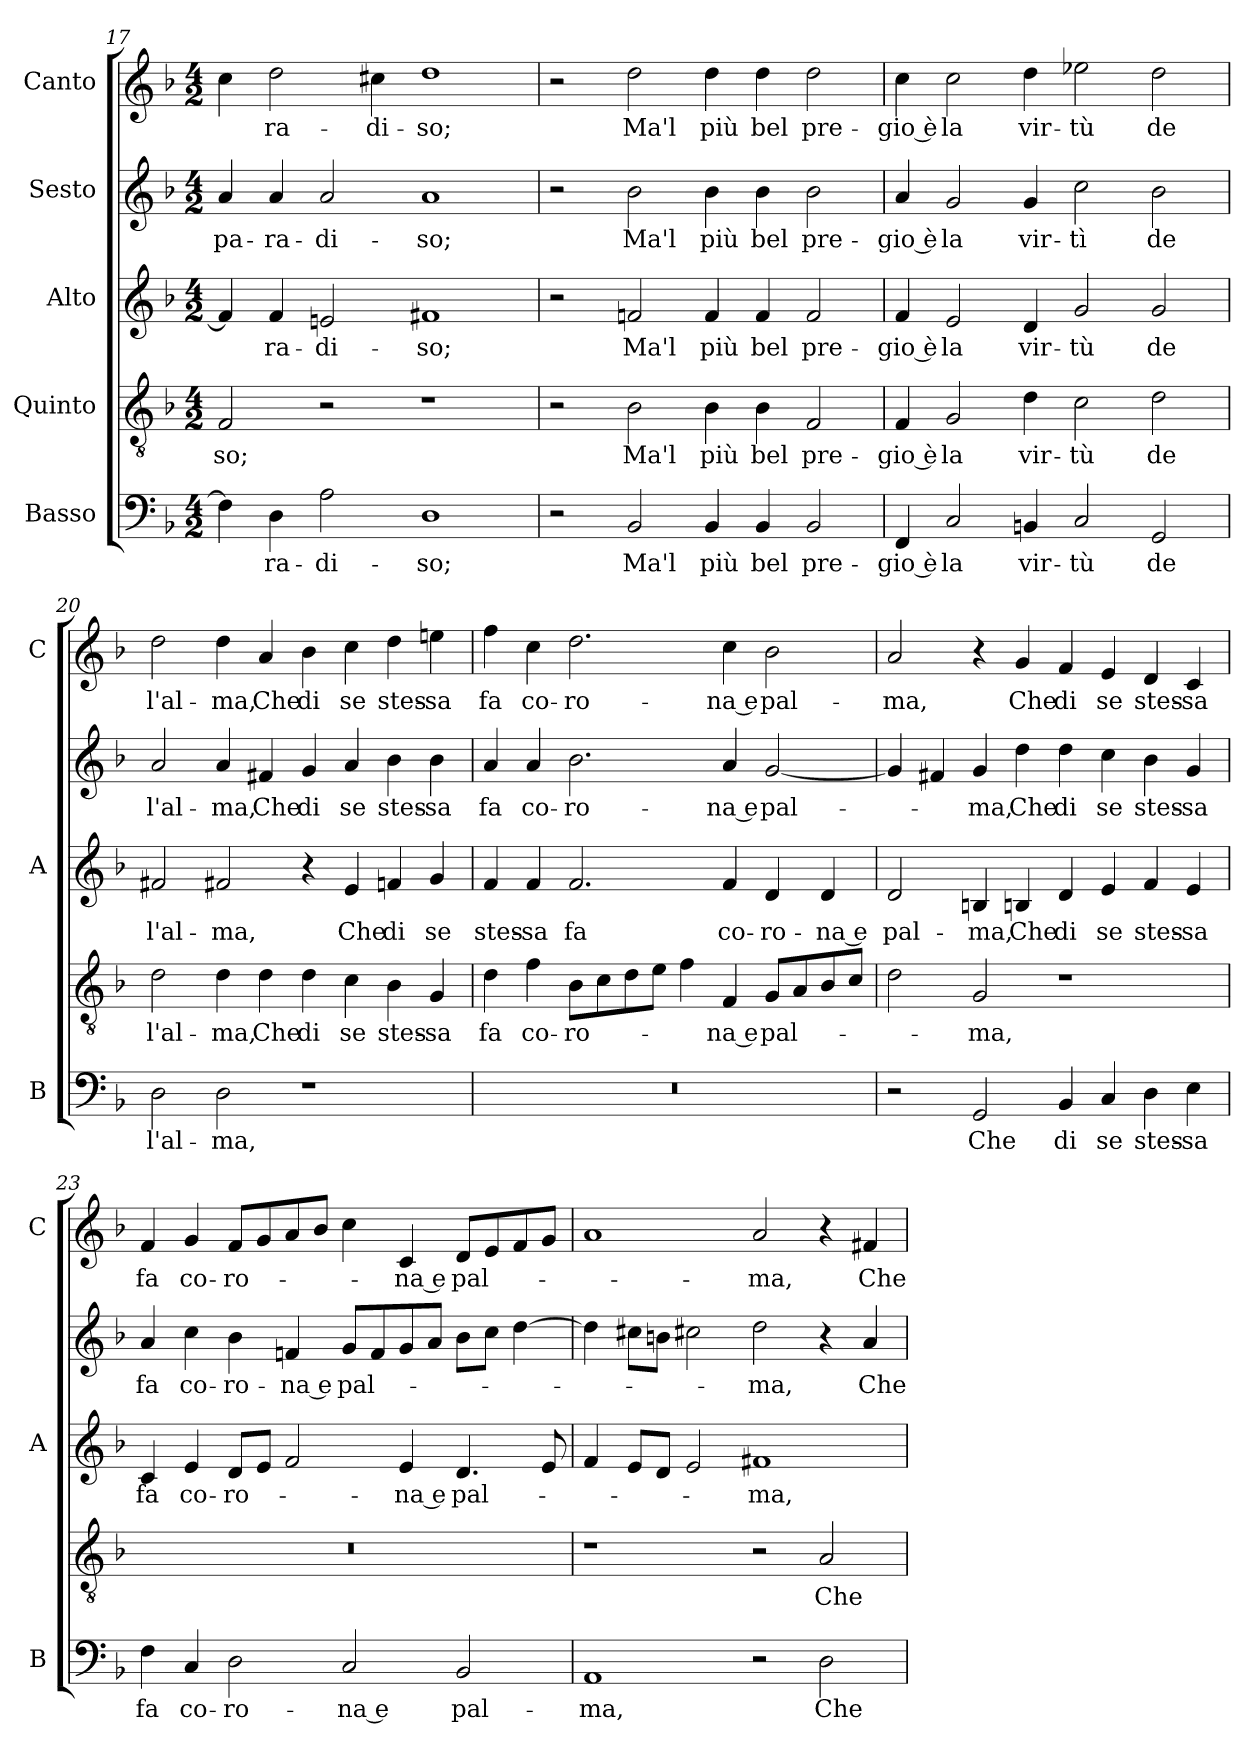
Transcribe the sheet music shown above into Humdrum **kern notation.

**kern	**text	**kern	**text	**kern	**text	**kern	**text	**kern	**text
*part5	*part5	*part4	*part4	*part3	*part3	*part2	*part2	*part1	*part1
*staff5	*staff5	*staff4	*staff4	*staff3	*staff3	*staff2	*staff2	*staff1	*staff1
*I"Basso	*	*I"Quinto	*	*I"Alto	*	*I"Sesto	*	*I"Canto	*
*I'B	*	*	*	*I'A	*	*	*	*I'C	*
*clefF4	*	*clefGv2	*	*clefG2	*	*clefG2	*	*clefG2	*
*k[b-]	*	*k[b-]	*	*k[b-]	*	*k[b-]	*	*k[b-]	*
*F:	*	*F:	*	*F:	*	*F:	*	*F:	*
*M4/2	*	*M4/2	*	*M4/2	*	*M4/2	*	*M4/2	*
=17	=17	=17	=17	=17	=17	=17	=17	=17	=17
4F]	.	2F	-so;	4f]	.	4a	pa-	4cc	.
4D	-ra-	.	.	4f	-ra-	4a	-ra-	2dd	-ra-
2A	-di-	2r	.	2en	-di-	2a	-di-	.	.
.	.	.	.	.	.	.	.	4cc#X	-di-
1D	-so;	1r	.	1f#X	-so;	1a	-so;	1dd	-so;
=18	=18	=18	=18	=18	=18	=18	=18	=18	=18
2r	.	2r	.	2r	.	2r	.	2r	.
2BB-	Ma'l	2B-	Ma'l	2fn	Ma'l	2b-	Ma'l	2dd	Ma'l
4BB-	più	4B-	più	4f	più	4b-	più	4dd	più
4BB-	bel	4B-	bel	4f	bel	4b-	bel	4dd	bel
2BB-	pre-	2F	pre-	2f	pre-	2b-	pre-	2dd	pre-
=19	=19	=19	=19	=19	=19	=19	=19	=19	=19
4FF	-gio è	4F	-gio è	4f	-gio è	4a	-gio è	4cc	-gio è
2C	la	2G	la	2e	la	2g	la	2cc	la
4BBn	vir-	4d	vir-	4d	vir-	4g	vir-	4dd	vir-
2C	-tù	2c	-tù	2g	-tù	2cc	-tì	2ee-X	-tù
2GG	de	2d	de	2g	de	2b-	de	2dd	de
=20	=20	=20	=20	=20	=20	=20	=20	=20	=20
2D	l'al-	2d	l'al-	2f#X	l'al-	2a	l'al-	2dd	l'al-
2D	-ma,	4d	-ma,	2f#X	-ma,	4a	-ma,	4dd	-ma,
.	.	4d	Che	.	.	4f#X	Che	4a	Che
1r	.	4d	di	4r	.	4g	di	4b-	di
.	.	4c	se	4e	Che	4a	se	4cc	se
.	.	4B-	stes-	4fn	di	4b-	stes-	4dd	stes-
.	.	4G	-sa	4g	se	4b-	-sa	4een	-sa
=21	=21	=21	=21	=21	=21	=21	=21	=21	=21
0r	.	4d	fa	4f	stes-	4a	fa	4ff	fa
.	.	4f	co-	4f	-sa	4a	co-	4cc	co-
.	.	8B-L	-ro-	2.f	fa	2.b-	-ro-	2.dd	-ro-
.	.	8c	.	.	.	.	.	.	.
.	.	8d	.	.	.	.	.	.	.
.	.	8eJ	.	.	.	.	.	.	.
.	.	4f	.	.	.	.	.	.	.
.	.	4F	-na e	4f	co-	4a	-na e	4cc	-na e
.	.	8GL	pal-	4d	-ro-	[2g	pal-	2b-	pal-
.	.	8A	.	.	.	.	.	.	.
.	.	8B-	.	4d	-na e	.	.	.	.
.	.	8cJ	.	.	.	.	.	.	.
=22	=22	=22	=22	=22	=22	=22	=22	=22	=22
2r	.	2d	.	2d	pal-	4g]	.	2a	-ma,
.	.	.	.	.	.	4f#X	.	.	.
2GG	Che	2G	-ma,	4Bn	-ma,	4g	-ma,	4r	.
.	.	.	.	4Bn	Che	4dd	Che	4g	Che
4BB-	di	1r	.	4d	di	4dd	di	4f	di
4C	se	.	.	4e	se	4cc	se	4e	se
4D	stes-	.	.	4f	stes-	4b-	stes-	4d	stes-
4E	-sa	.	.	4e	-sa	4g	-sa	4c	-sa
=23	=23	=23	=23	=23	=23	=23	=23	=23	=23
4F	fa	0r	.	4c	fa	4a	fa	4f	fa
4C	co-	.	.	4e	co-	4cc	co-	4g	co-
2D	-ro-	.	.	8dL	-ro-	4b-	-ro-	8fL	-ro-
.	.	.	.	8eJ	.	.	.	8g	.
.	.	.	.	2f	.	4fn	-na e	8a	.
.	.	.	.	.	.	.	.	8b-J	.
2C	-na e	.	.	.	.	8gL	pal-	4cc	.
.	.	.	.	.	.	8f	.	.	.
.	.	.	.	4e	-na e	8g	.	4c	-na e
.	.	.	.	.	.	8aJ	.	.	.
2BB-	pal-	.	.	4.d	pal-	8b-L	.	8dL	pal-
.	.	.	.	.	.	8ccJ	.	8e	.
.	.	.	.	.	.	[4dd	.	8f	.
.	.	.	.	8e	.	.	.	8gJ	.
=24	=24	=24	=24	=24	=24	=24	=24	=24	=24
1AA	-ma,	1r	.	4f	.	4dd]	.	1a	.
.	.	.	.	8eL	.	8cc#XL	.	.	.
.	.	.	.	8dJ	.	8bnJ	.	.	.
.	.	.	.	2e	.	2cc#X	.	.	.
2r	.	2r	.	1f#X	-ma,	2dd	-ma,	2a	-ma,
2D	Che	2A	Che	.	.	4r	.	4r	.
.	.	.	.	.	.	4a	Che	4f#X	Che
=	=	=	=	=	=	=	=	=	=
*-	*-	*-	*-	*-	*-	*-	*-	*-	*-
